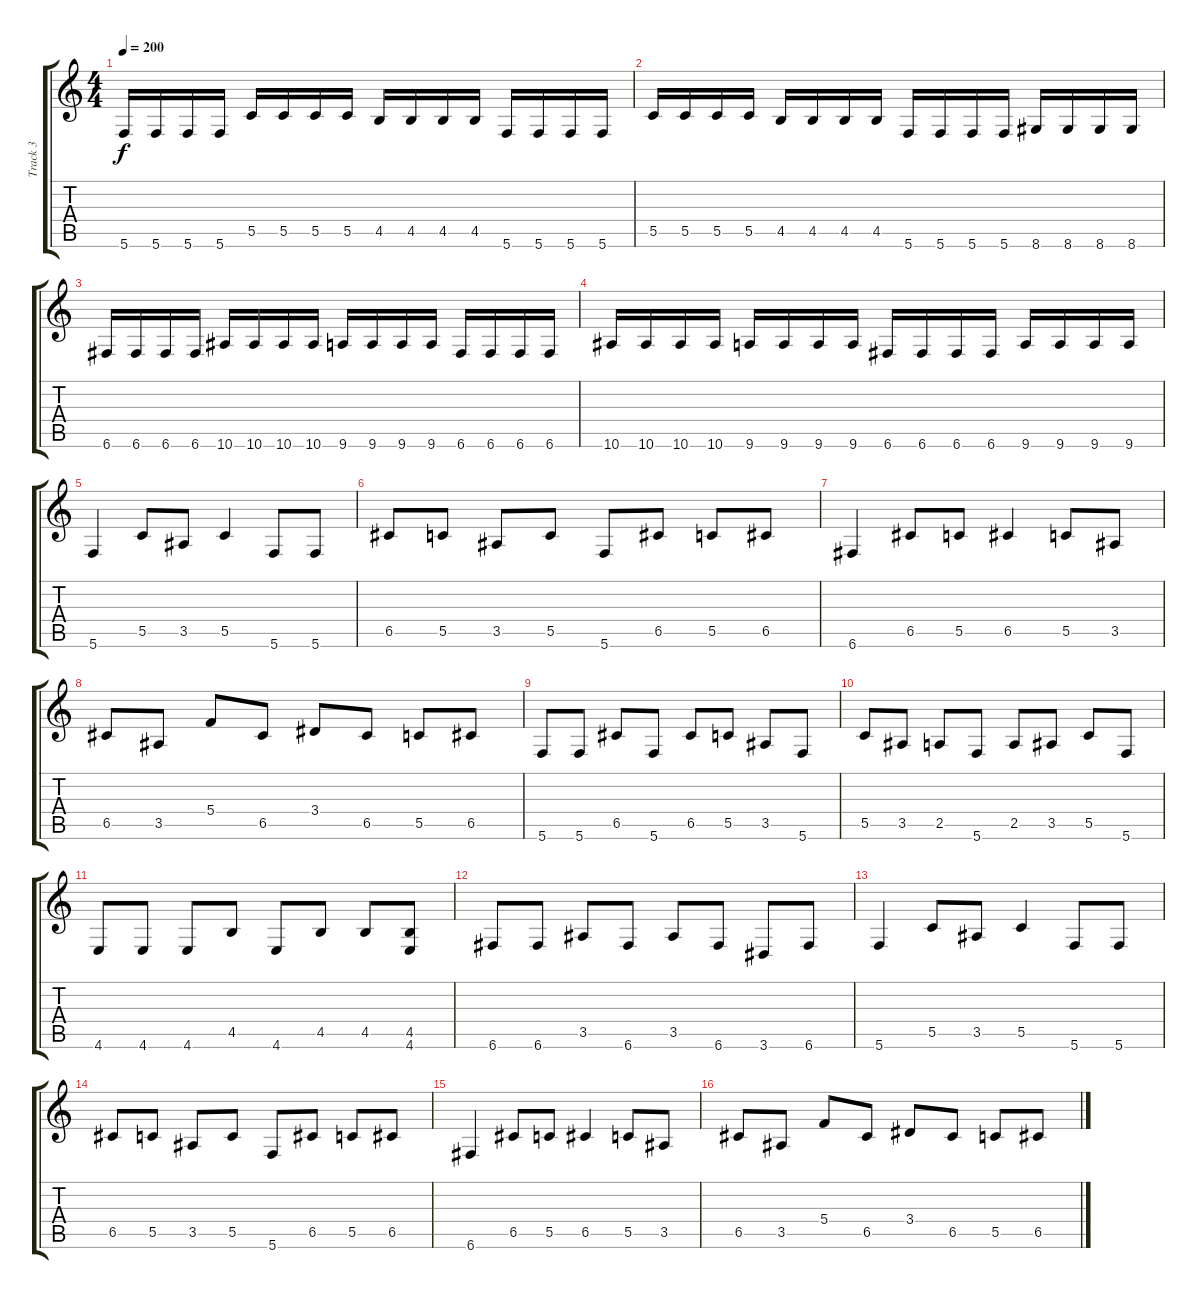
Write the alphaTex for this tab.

\track ("Track 3" "Track 3") {instrument distortionguitar}
\staff {score tabs}
\tuning (D4 A3 F3 C3 G2 C2) {hide}
\ts (4 4)
\tempo 200
\clef g2
\ks c
5.6.16{dy f} 5.6.16 5.6.16 5.6.16 5.5.16 5.5.16 5.5.16 5.5.16 4.5.16 4.5.16 4.5.16 4.5.16 5.6.16 5.6.16 5.6.16 5.6.16 |
5.5.16 5.5.16 5.5.16 5.5.16 4.5.16 4.5.16 4.5.16 4.5.16 5.6.16 5.6.16 5.6.16 5.6.16 8.6.16 8.6.16 8.6.16 8.6.16 |
6.6.16 6.6.16 6.6.16 6.6.16 10.6.16 10.6.16 10.6.16 10.6.16 9.6.16 9.6.16 9.6.16 9.6.16 6.6.16 6.6.16 6.6.16 6.6.16 |
10.6.16 10.6.16 10.6.16 10.6.16 9.6.16 9.6.16 9.6.16 9.6.16 6.6.16 6.6.16 6.6.16 6.6.16 9.6.16 9.6.16 9.6.16 9.6.16 |
5.6.4 5.5.8 3.5.8 5.5.4 5.6.8 5.6.8 |
6.5.8 5.5.8 3.5.8 5.5.8 5.6.8 6.5.8 5.5.8 6.5.8 |
6.6.4 6.5.8 5.5.8 6.5.4 5.5.8 3.5.8 |
6.5.8 3.5.8 5.4.8 6.5.8 3.4.8 6.5.8 5.5.8 6.5.8 |
5.6.8 5.6.8 6.5.8 5.6.8 6.5.8 5.5.8 3.5.8 5.6.8 |
5.5.8 3.5.8 2.5.8 5.6.8 2.5.8 3.5.8 5.5.8 5.6.8 |
4.6.8 4.6.8 4.6.8 4.5.8 4.6.8 4.5.8 4.5.8 (4.5 4.6).8 |
6.6.8 6.6.8 3.5.8 6.6.8 3.5.8 6.6.8 3.6.8 6.6.8 |
5.6.4 5.5.8 3.5.8 5.5.4 5.6.8 5.6.8 |
6.5.8 5.5.8 3.5.8 5.5.8 5.6.8 6.5.8 5.5.8 6.5.8 |
6.6.4 6.5.8 5.5.8 6.5.4 5.5.8 3.5.8 |
6.5.8 3.5.8 5.4.8 6.5.8 3.4.8 6.5.8 5.5.8 6.5.8
